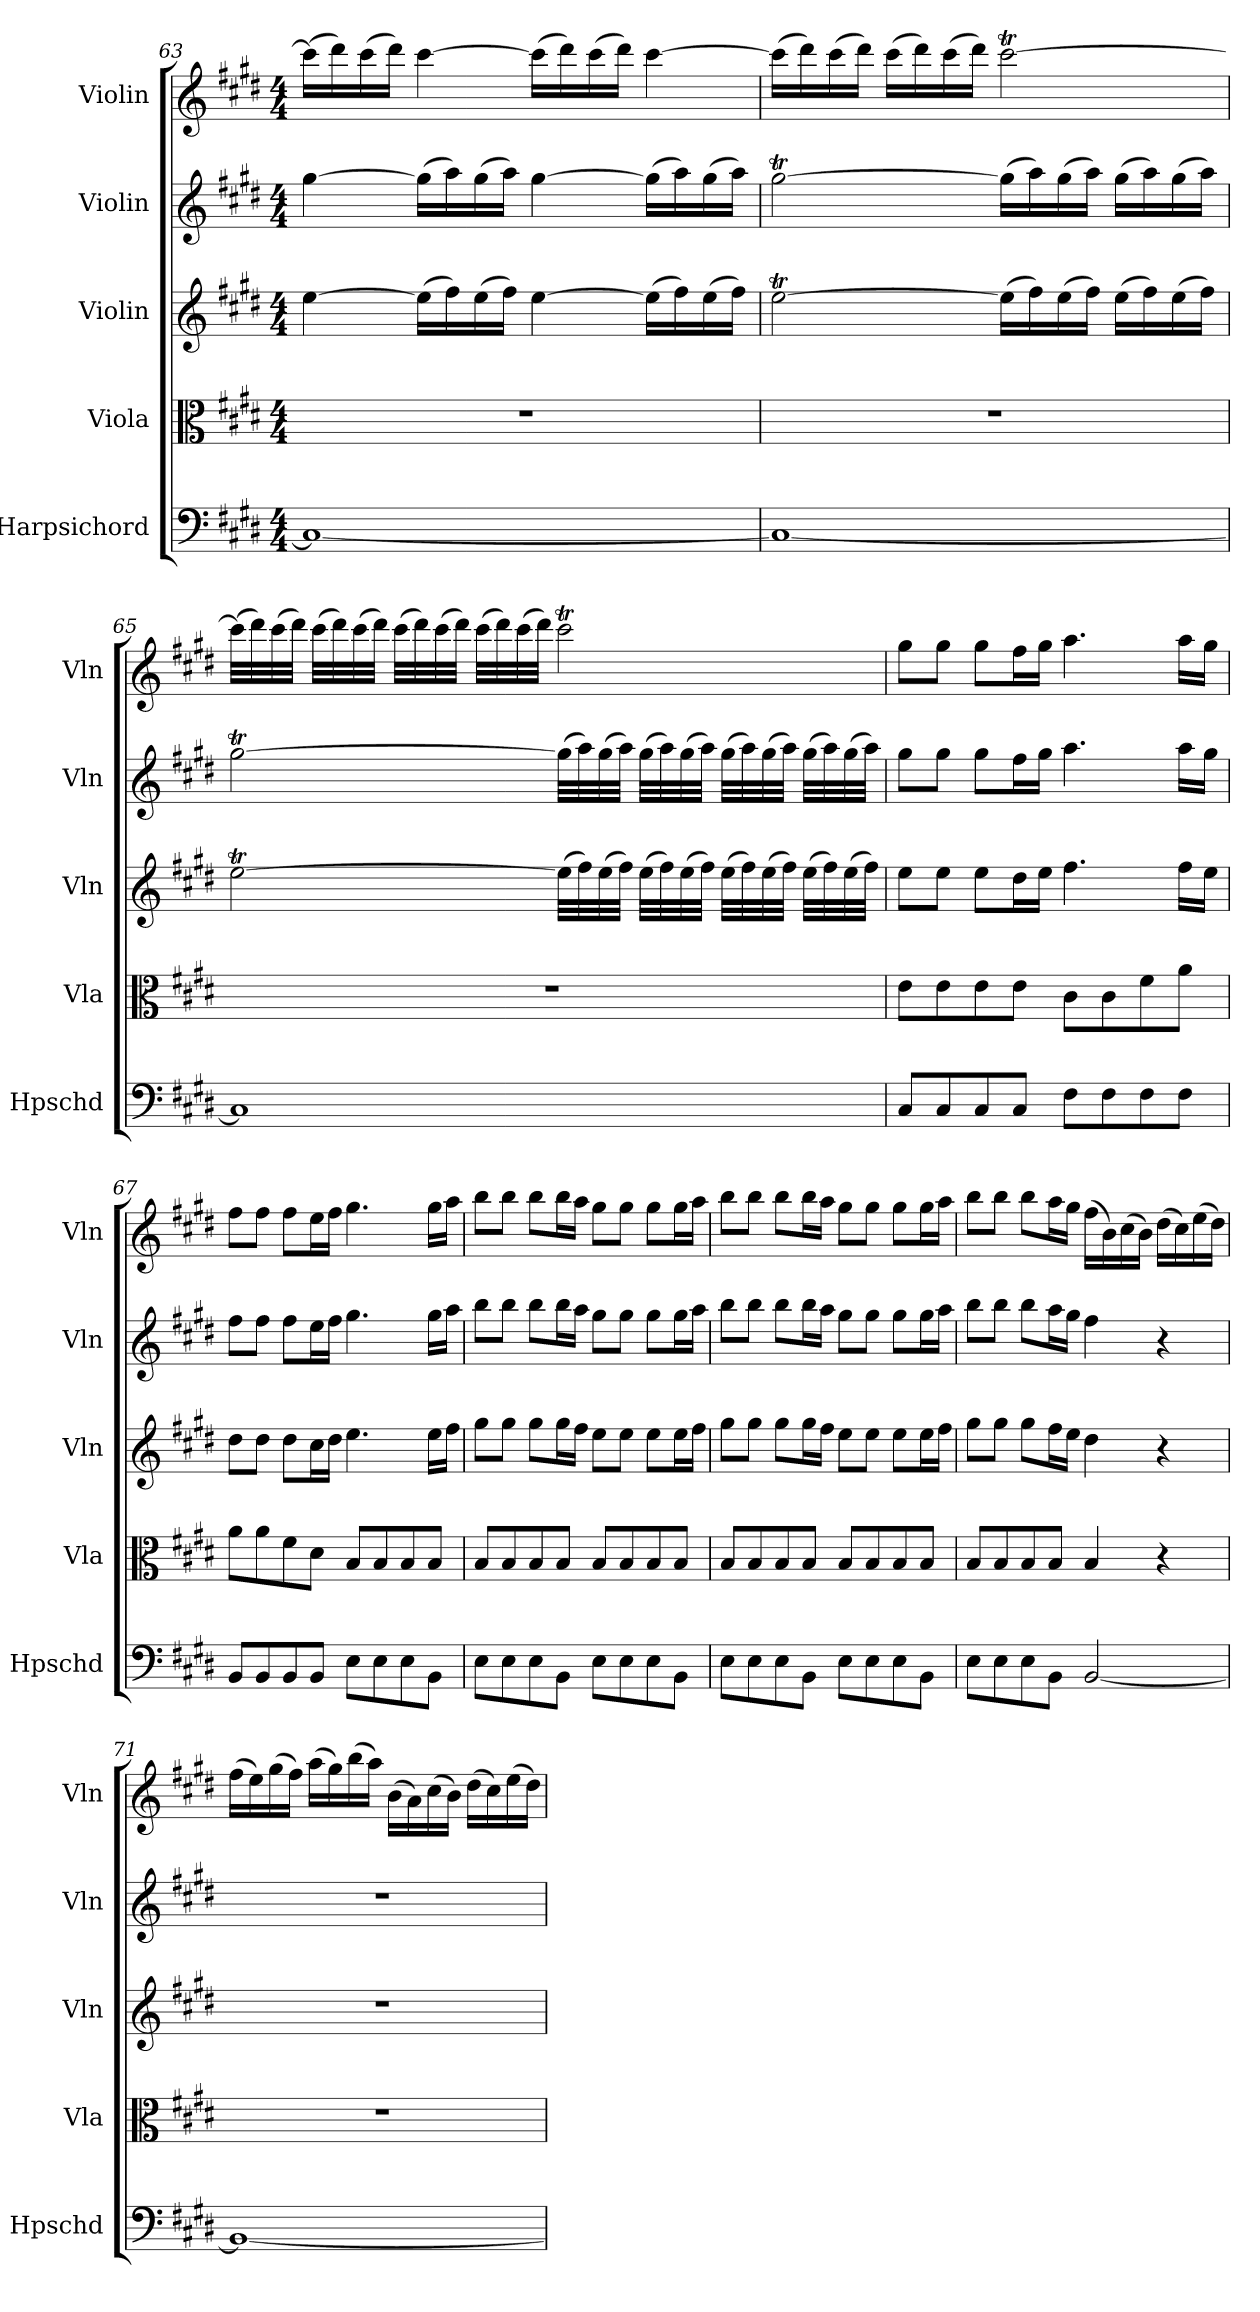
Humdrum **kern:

**kern	**kern	**kern	**kern	**kern
*part5	*part4	*part3	*part2	*part1
*staff5	*staff4	*staff3	*staff2	*staff1
*I"Harpsichord	*I"Viola	*I"Violin	*I"Violin	*I"Violin
*I'Hpschd	*I'Vla	*I'Vln	*I'Vln	*I'Vln
*clefF4	*clefC3	*clefG2	*clefG2	*clefG2
*k[f#c#g#d#]	*k[f#c#g#d#]	*k[f#c#g#d#]	*k[f#c#g#d#]	*k[f#c#g#d#]
*M4/4	*M4/4	*M4/4	*M4/4	*M4/4
=63	=63	=63	=63	=63
1C#/_	1r	[4ee\	[4gg#\	(16ccc#\LL]
.	.	.	.	16ddd#\)
.	.	.	.	(16ccc#\
.	.	.	.	16ddd#\JJ)
.	.	(16ee\LL]	(16gg#\LL]	[4ccc#\
.	.	16ff#\)	16aa\)	.
.	.	(16ee\	(16gg#\	.
.	.	16ff#\JJ)	16aa\JJ)	.
.	.	[4ee\	[4gg#\	(16ccc#\LL]
.	.	.	.	16ddd#\)
.	.	.	.	(16ccc#\
.	.	.	.	16ddd#\JJ)
.	.	(16ee\LL]	(16gg#\LL]	[4ccc#\
.	.	16ff#\)	16aa\)	.
.	.	(16ee\	(16gg#\	.
.	.	16ff#\JJ)	16aa\JJ)	.
=64	=64	=64	=64	=64
1C#/_	1r	[2eeT\	[2gg#t\	(16ccc#\LL]
.	.	.	.	16ddd#\)
.	.	.	.	(16ccc#\
.	.	.	.	16ddd#\JJ)
.	.	.	.	(16ccc#\LL
.	.	.	.	16ddd#\)
.	.	.	.	(16ccc#\
.	.	.	.	16ddd#\JJ)
.	.	(16ee\LL]	(16gg#\LL]	[2ccc#T\
.	.	16ff#\)	16aa\)	.
.	.	(16ee\	(16gg#\	.
.	.	16ff#\JJ)	16aa\JJ)	.
.	.	(16ee\LL	(16gg#\LL	.
.	.	16ff#\)	16aa\)	.
.	.	(16ee\	(16gg#\	.
.	.	16ff#\JJ)	16aa\JJ)	.
=65	=65	=65	=65	=65
1C#/]	1r	[2eeT\	[2gg#t\	(32ccc#\LLL]
.	.	.	.	32ddd#\)
.	.	.	.	(32ccc#\
.	.	.	.	32ddd#\JJJ)
.	.	.	.	(32ccc#\LLL
.	.	.	.	32ddd#\)
.	.	.	.	(32ccc#\
.	.	.	.	32ddd#\JJJ)
.	.	.	.	(32ccc#\LLL
.	.	.	.	32ddd#\)
.	.	.	.	(32ccc#\
.	.	.	.	32ddd#\JJJ)
.	.	.	.	(32ccc#\LLL
.	.	.	.	32ddd#\)
.	.	.	.	(32ccc#\
.	.	.	.	32ddd#\JJJ)
.	.	(32ee\LLL]	(32gg#\LLL]	2ccc#T\
.	.	32ff#\)	32aa\)	.
.	.	(32ee\	(32gg#\	.
.	.	32ff#\JJJ)	32aa\JJJ)	.
.	.	(32ee\LLL	(32gg#\LLL	.
.	.	32ff#\)	32aa\)	.
.	.	(32ee\	(32gg#\	.
.	.	32ff#\JJJ)	32aa\JJJ)	.
.	.	(32ee\LLL	(32gg#\LLL	.
.	.	32ff#\)	32aa\)	.
.	.	(32ee\	(32gg#\	.
.	.	32ff#\JJJ)	32aa\JJJ)	.
.	.	(32ee\LLL	(32gg#\LLL	.
.	.	32ff#\)	32aa\)	.
.	.	(32ee\	(32gg#\	.
.	.	32ff#\JJJ)	32aa\JJJ)	.
=66	=66	=66	=66	=66
8C#/L	8e\L	8ee\L	8gg#\L	8gg#\L
8C#/	8e\	8ee\J	8gg#\J	8gg#\J
8C#/	8e\	8ee\L	8gg#\L	8gg#\L
8C#/J	8e\J	16dd#\L	16ff#\L	16ff#\L
.	.	16ee\JJ	16gg#\JJ	16gg#\JJ
8F#\L	8c#\L	4.ff#\	4.aa\	4.aa\
8F#\	8c#\	.	.	.
8F#\	8f#\	.	.	.
8F#\J	8a\J	16ff#\LL	16aa\LL	16aa\LL
.	.	16ee\JJ	16gg#\JJ	16gg#\JJ
=67	=67	=67	=67	=67
8BB/L	8a\L	8dd#\L	8ff#\L	8ff#\L
8BB/	8a\	8dd#\J	8ff#\J	8ff#\J
8BB/	8f#\	8dd#\L	8ff#\L	8ff#\L
8BB/J	8d#\J	16cc#\L	16ee\L	16ee\L
.	.	16dd#\JJ	16ff#\JJ	16ff#\JJ
8E\L	8B/L	4.ee\	4.gg#\	4.gg#\
8E\	8B/	.	.	.
8E\	8B/	.	.	.
8BB\J	8B/J	16ee\LL	16gg#\LL	16gg#\LL
.	.	16ff#\JJ	16aa\JJ	16aa\JJ
=68	=68	=68	=68	=68
8E\L	8B/L	8gg#\L	8bb\L	8bb\L
8E\	8B/	8gg#\J	8bb\J	8bb\J
8E\	8B/	8gg#\L	8bb\L	8bb\L
8BB\J	8B/J	16gg#\L	16bb\L	16bb\L
.	.	16ff#\JJ	16aa\JJ	16aa\JJ
8E\L	8B/L	8ee\L	8gg#\L	8gg#\L
8E\	8B/	8ee\J	8gg#\J	8gg#\J
8E\	8B/	8ee\L	8gg#\L	8gg#\L
8BB\J	8B/J	16ee\L	16gg#\L	16gg#\L
.	.	16ff#\JJ	16aa\JJ	16aa\JJ
=69	=69	=69	=69	=69
8E\L	8B/L	8gg#\L	8bb\L	8bb\L
8E\	8B/	8gg#\J	8bb\J	8bb\J
8E\	8B/	8gg#\L	8bb\L	8bb\L
8BB\J	8B/J	16gg#\L	16bb\L	16bb\L
.	.	16ff#\JJ	16aa\JJ	16aa\JJ
8E\L	8B/L	8ee\L	8gg#\L	8gg#\L
8E\	8B/	8ee\J	8gg#\J	8gg#\J
8E\	8B/	8ee\L	8gg#\L	8gg#\L
8BB\J	8B/J	16ee\L	16gg#\L	16gg#\L
.	.	16ff#\JJ	16aa\JJ	16aa\JJ
=70	=70	=70	=70	=70
8E\L	8B/L	8gg#\L	8bb\L	8bb\L
8E\	8B/	8gg#\J	8bb\J	8bb\J
8E\	8B/	8gg#\L	8bb\L	8bb\L
8BB\J	8B/J	16ff#\L	16aa\L	16aa\L
.	.	16ee\JJ	16gg#\JJ	16gg#\JJ
[2BB/	4B/	4dd#\	4ff#\	(16ff#\LL
.	.	.	.	16b\)
.	.	.	.	(16cc#\
.	.	.	.	16b\JJ)
.	4r	4r	4r	(16dd#\LL
.	.	.	.	16cc#\)
.	.	.	.	(16ee\
.	.	.	.	16dd#\JJ)
=71	=71	=71	=71	=71
1BB/_	1r	1r	1r	(16ff#\LL
.	.	.	.	16ee\)
.	.	.	.	(16gg#\
.	.	.	.	16ff#\JJ)
.	.	.	.	(16aa\LL
.	.	.	.	16gg#\)
.	.	.	.	(16bb\
.	.	.	.	16aa\JJ)
.	.	.	.	(16b\LL
.	.	.	.	16a\)
.	.	.	.	(16cc#\
.	.	.	.	16b\JJ)
.	.	.	.	(16dd#\LL
.	.	.	.	16cc#\)
.	.	.	.	(16ee\
.	.	.	.	16dd#\JJ)
=	=	=	=	=
*-	*-	*-	*-	*-
